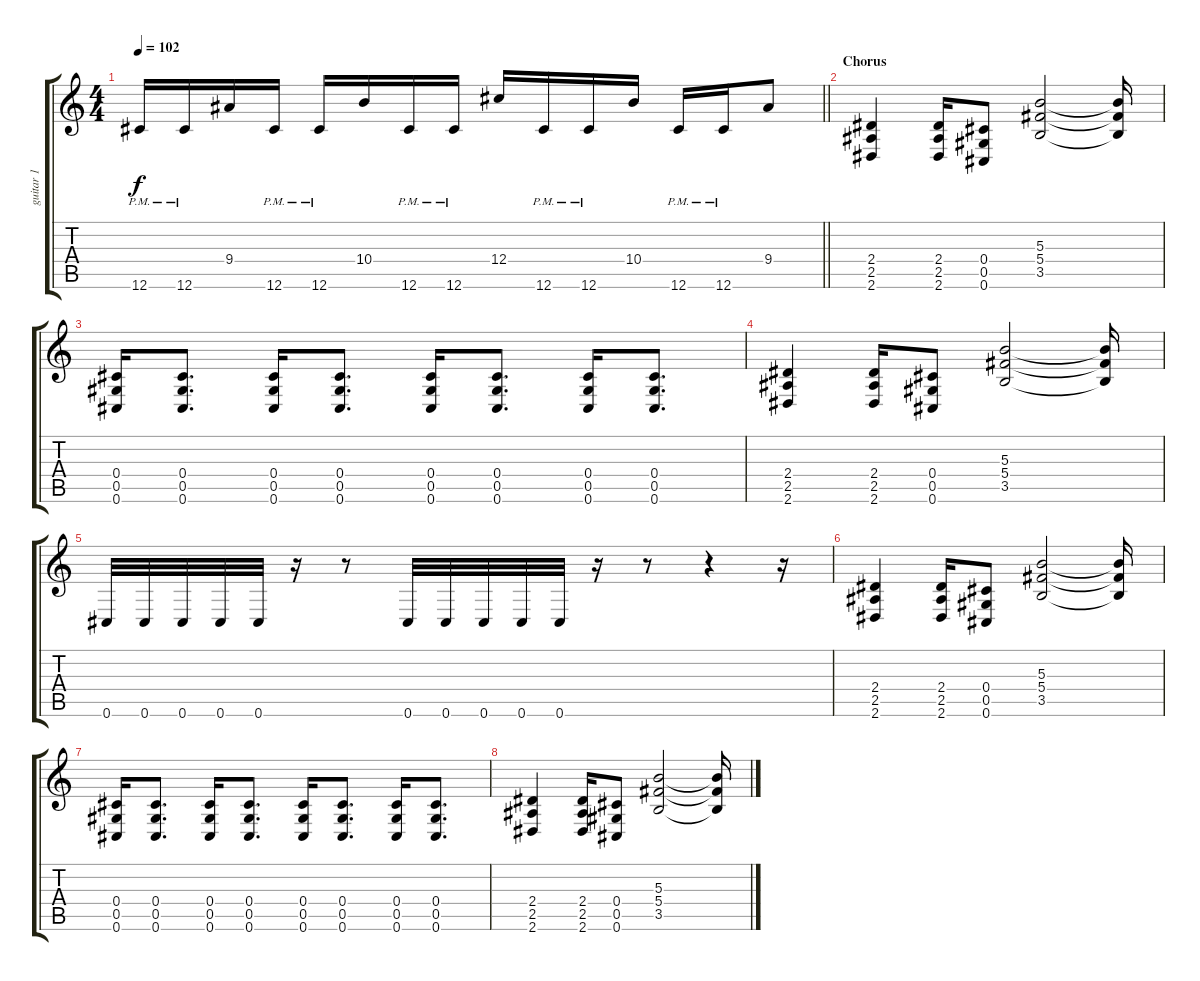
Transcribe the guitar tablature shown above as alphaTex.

\track ("guitar 1" "guitar 1") {instrument distortionguitar}
\staff {score tabs}
\tuning (Eb4 Bb3 Gb3 Db3 Ab2 Db2) {hide}
\ts (4 4)
\tempo 102
\clef g2
\barLineRight lightlight
\ks c
12.6{pm}.16{dy f} 12.6{pm}.16 9.4.16 12.6{pm}.16 12.6{pm}.16 10.4.16 12.6{pm}.16 12.6{pm}.16 12.4.16 12.6{pm}.16 12.6{pm}.16 10.4.16 12.6{pm}.16 12.6{pm}.16 9.4.8 |
\section ("" "Chorus")
(2.4 2.5 2.6).4 (2.4 2.5 2.6).16 (0.4 0.5 0.6).8 (5.3 5.4 3.5).2 (5.3{t} 5.4{t} 3.5{t}).16 |
(0.4 0.5 0.6).16 (0.4 0.5 0.6).8{d} (0.4 0.5 0.6).16 (0.4 0.5 0.6).8{d} (0.4 0.5 0.6).16 (0.4 0.5 0.6).8{d} (0.4 0.5 0.6).16 (0.4 0.5 0.6).8{d} |
(2.4 2.5 2.6).4 (2.4 2.5 2.6).16 (0.4 0.5 0.6).8 (5.3 5.4 3.5).2 (5.3{t} 5.4{t} 3.5{t}).16 |
0.6.32 0.6.32 0.6.32 0.6.32 0.6.32 r.16 r.8 0.6.32 0.6.32 0.6.32 0.6.32 0.6.32 r.16 r.8 r.4 r.16 |
(2.4 2.5 2.6).4 (2.4 2.5 2.6).16 (0.4 0.5 0.6).8 (5.3 5.4 3.5).2 (5.3{t} 5.4{t} 3.5{t}).16 |
(0.4 0.5 0.6).16 (0.4 0.5 0.6).8{d} (0.4 0.5 0.6).16 (0.4 0.5 0.6).8{d} (0.4 0.5 0.6).16 (0.4 0.5 0.6).8{d} (0.4 0.5 0.6).16 (0.4 0.5 0.6).8{d} |
(2.4 2.5 2.6).4 (2.4 2.5 2.6).16 (0.4 0.5 0.6).8 (5.3 5.4 3.5).2 (5.3{t} 5.4{t} 3.5{t}).16
